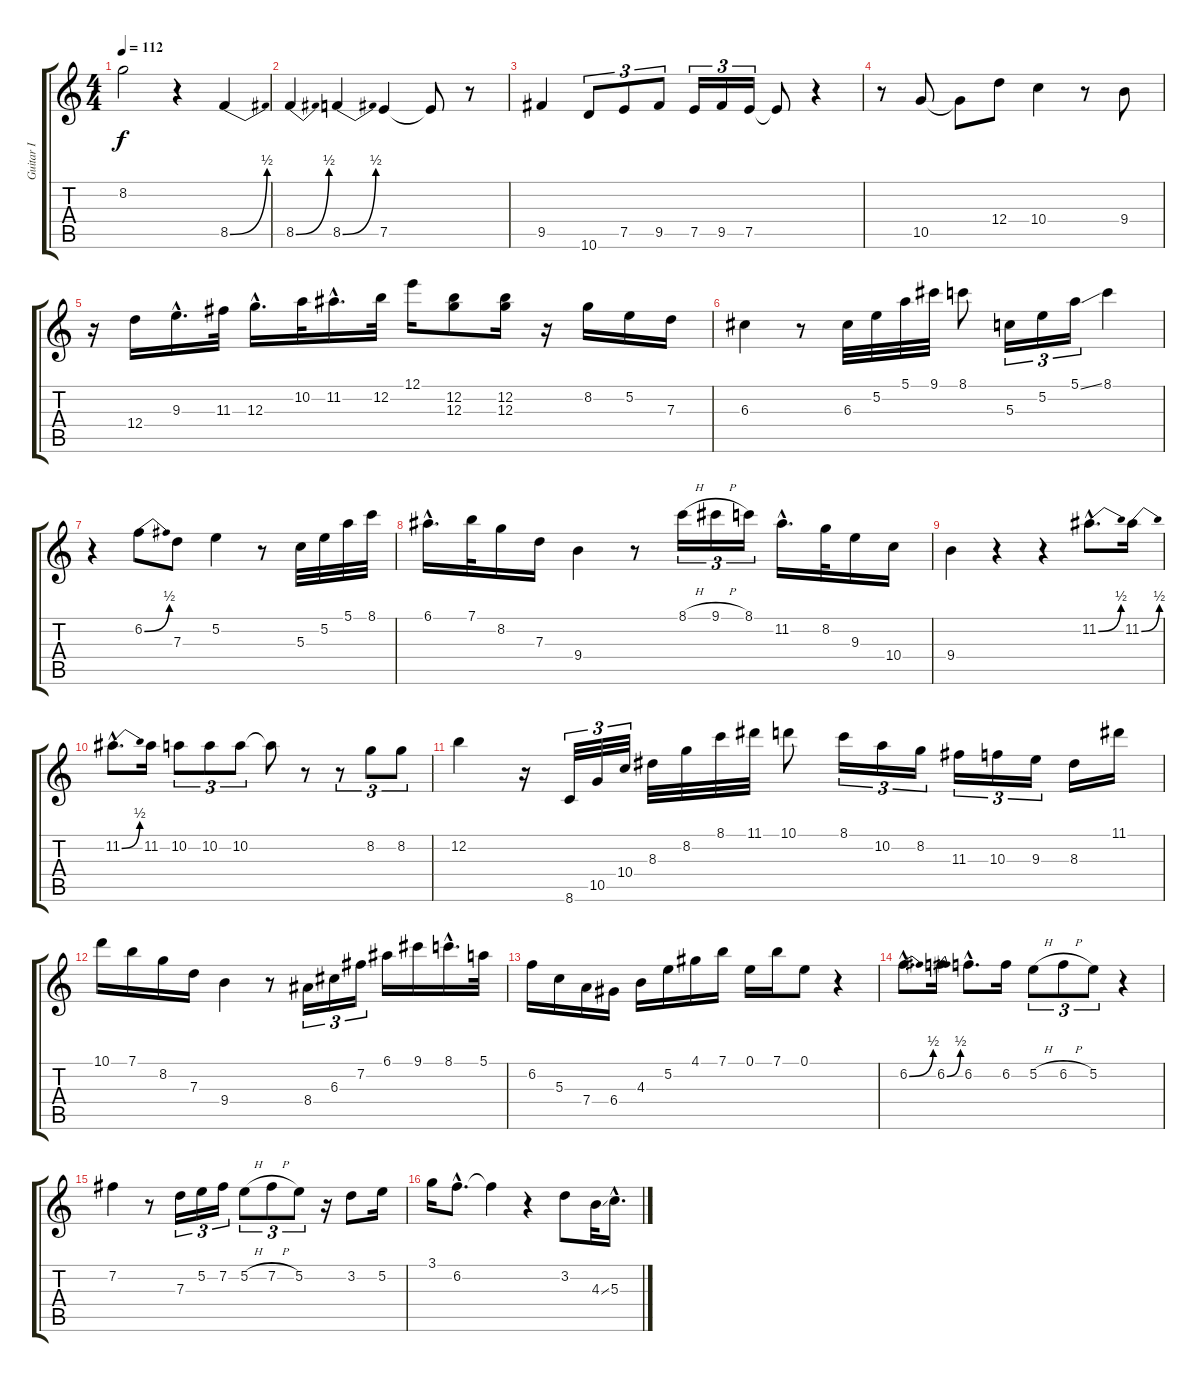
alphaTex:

\track ("Guitar I" "Guitar I") {instrument acousticguitarsteel}
\staff {score tabs}
\tuning (E4 B3 G3 D3 A2 E2) {hide}
\ts (4 4)
\tempo 112
\clef g2
\ks c
8.2.2{dy f} r.4 8.5{be (bend 0 0 60 2)}.4 |
8.5{be (bend 0 0 60 2)}.4 8.5{be (bend 0 0 60 2)}.4 7.5.4 7.5{t}.8 r.8 |
9.5.4 10.6.8{tu (3 2)} 7.5.8{tu (3 2)} 9.5.8{tu (3 2)} 7.5.16{tu (3 2)} 9.5.16{tu (3 2)} 7.5.16{tu (3 2)} 7.5{t}.8 r.4 |
r.8 10.5.8 10.5{t}.8 12.4.8 10.4.4 r.8 9.4.8 |
r.16 12.4.16 9.3{hac}.16{d} 11.3.32 12.3{hac}.16{d} 10.2.32 11.2{hac}.16{d} 12.2.32 12.1.16 (12.2 12.3).8 (12.2 12.3).16 r.16 8.2.16 5.2.16 7.3.16 |
6.3.4 r.8 6.3.32 5.2.32 5.1.32 9.1.32 8.1.8 5.3.16{tu (3 2)} 5.2.16{tu (3 2)} 5.1{ss}.16{tu (3 2)} 8.1.4 |
r.4 6.2{be (bend 0 0 60 2)}.8 7.3.8 5.2.4 r.8 5.3.32 5.2.32 5.1.32 8.1.32 |
6.1{hac}.16{d} 7.1.32 8.2.16 7.3.16 9.4.4 r.8 8.1{h}.16{tu (3 2)} 9.1{h}.16{tu (3 2)} 8.1.16{tu (3 2)} 11.2{hac}.16{d} 8.2.32 9.3.16 10.4.16 |
9.4.4 r.4 r.4 11.2{be (bend 0 0 60 2) hac}.8{d} 11.2{be (bend 0 0 60 2)}.16 |
11.2{be (bend 0 0 60 2) hac}.8{d} 11.2.16 10.2.8{tu (3 2)} 10.2.8{tu (3 2)} 10.2.8{tu (3 2)} 10.2{t}.8 r.8 r.8{tu (3 2)} 8.2.8{tu (3 2)} 8.2.8{tu (3 2)} |
12.2.4 r.16 8.6.32{tu (3 2)} 10.5.32{tu (3 2)} 10.4.32{tu (3 2)} 8.3.32 8.2.32 8.1.32 11.1.32 10.1.8 8.1.16{tu (3 2)} 10.2.16{tu (3 2)} 8.2.16{tu (3 2)} 11.3.16{tu (3 2)} 10.3.16{tu (3 2)} 9.3.16{tu (3 2)} 8.3.16 11.1.16 |
10.1.16 7.1.16 8.2.16 7.3.16 9.4.4 r.8 8.4.16{tu (3 2)} 6.3.16{tu (3 2)} 7.2.16{tu (3 2)} 6.1.16 9.1.16 8.1{hac}.16{d} 5.1.32 |
6.2.16 5.3.16 7.4.16 6.4.16 4.3.16 5.2.16 4.1.16 7.1.16 0.1.16 7.1.16 0.1.8 r.4 |
6.2{be (bend 0 0 60 2) hac}.8{d} 6.2{be (bend 0 0 60 2)}.16 6.2{hac}.8{d} 6.2.16 5.2{h}.8{tu (3 2)} 6.2{h}.8{tu (3 2)} 5.2.8{tu (3 2)} r.4 |
7.2.4 r.8 7.3.16{tu (3 2)} 5.2.16{tu (3 2)} 7.2.16{tu (3 2)} 5.2{h}.8{tu (3 2)} 7.2{h}.8{tu (3 2)} 5.2.8{tu (3 2)} r.16 3.2.8 5.2.16 |
3.1.16 6.2{hac}.8{d} 6.2{t}.4 r.4 3.2.8 4.3{ss}.32 5.3{hac}.16{d}
